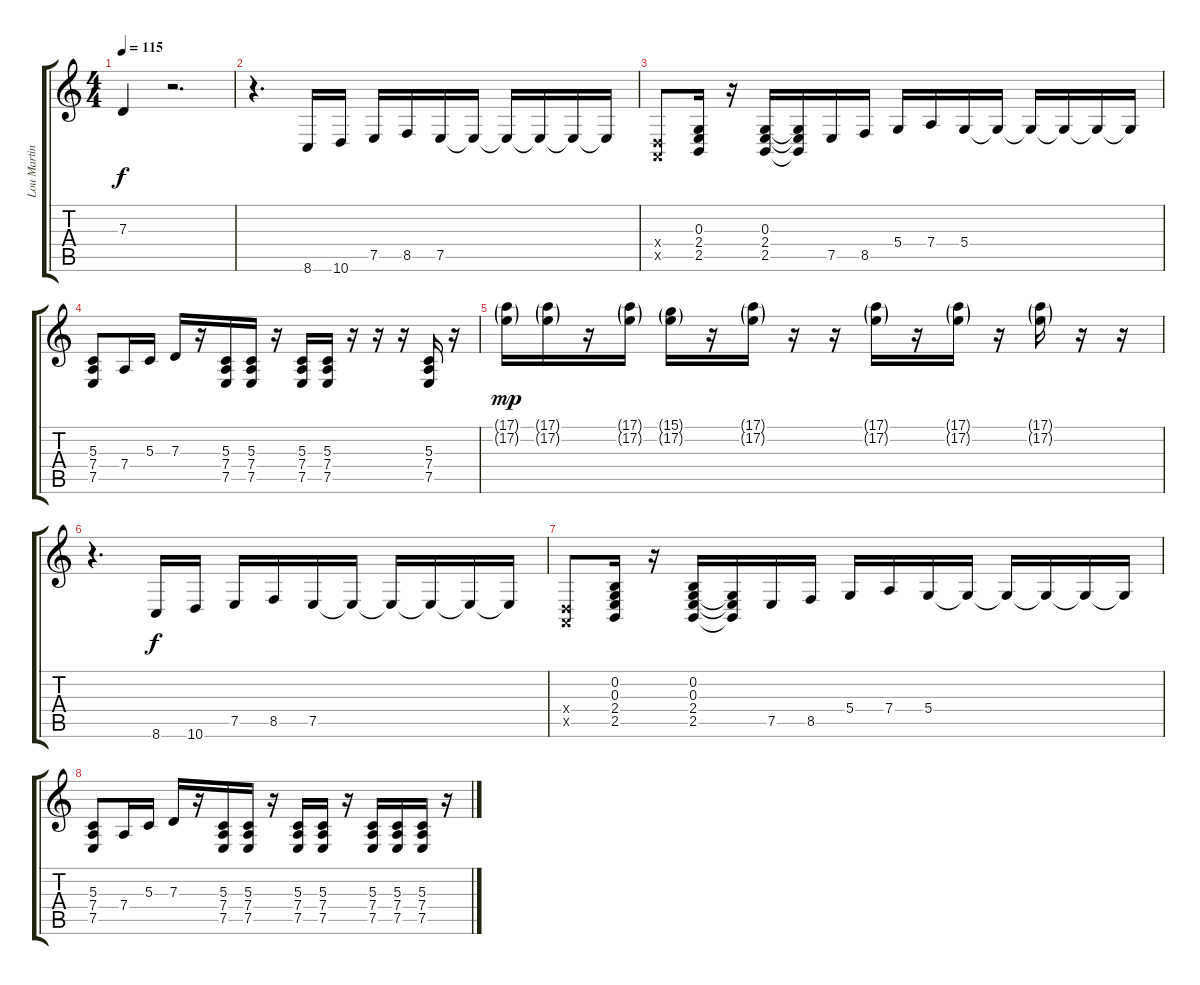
\track ("Lou Martin" "Lou Martin") {instrument brightacousticpiano}
\staff {score tabs}
\tuning (E4 B3 G3 D3 A2 E2) {hide}
\ts (4 4)
\tempo 115
\clef g2
\ks c
7.3{t}.4{dy f} r.2{d} |
r.4{d volume 16} 8.6.16 10.6.16 7.5.16 8.5.16 7.5.16 7.5{t}.16 7.5{t}.16 7.5{t}.16 7.5{t}.16 7.5{t}.16 |
(0.4{x} 0.5{x}).8 (0.3 2.4 2.5).16 r.16 (0.3 2.4 2.5).16 (0.3{t} 2.4{t} 2.5{t}).16 7.5.16 8.5.16 5.4.16 7.4.16 5.4.16 5.4{t}.16 5.4{t}.16 5.4{t}.16 5.4{t}.16 5.4{t}.16 |
(5.3 7.4 7.5).8 7.4.16 5.3.16 7.3.16 r.16 (5.3 7.4 7.5).16 (5.3 7.4 7.5).16 r.16 (5.3 7.4 7.5).16 (5.3 7.4 7.5).16 r.16 r.16 r.16 (5.3 7.4 7.5).16 r.16 |
(17.1{g} 17.2{g}).16{dy mp} (17.1{g} 17.2{g}).16 r.16 (17.1{g} 17.2{g}).16 (15.1{g} 17.2{g}).16 r.16 (17.1{g} 17.2{g}).16 r.16 r.16 (17.1{g} 17.2{g}).16 r.16 (17.1{g} 17.2{g}).16 r.16 (17.1{g} 17.2{g}).16 r.16 r.16 |
r.4{d volume 16} 8.6.16{dy f} 10.6.16 7.5.16 8.5.16 7.5.16 7.5{t}.16 7.5{t}.16 7.5{t}.16 7.5{t}.16 7.5{t}.16 |
(0.4{x} 0.5{x}).8 (0.2 0.3 2.4 2.5).16 r.16 (0.2 0.3 2.4 2.5).16 (0.3{t} 2.4{t} 2.5{t}).16 7.5.16 8.5.16 5.4.16 7.4.16 5.4.16 5.4{t}.16 5.4{t}.16 5.4{t}.16 5.4{t}.16 5.4{t}.16 |
(5.3 7.4 7.5).8 7.4.16 5.3.16 7.3.16 r.16 (5.3 7.4 7.5).16 (5.3 7.4 7.5).16 r.16 (5.3 7.4 7.5).16 (5.3 7.4 7.5).16 r.16 (5.3 7.4 7.5).16 (5.3 7.4 7.5).16 (5.3 7.4 7.5).16 r.16
